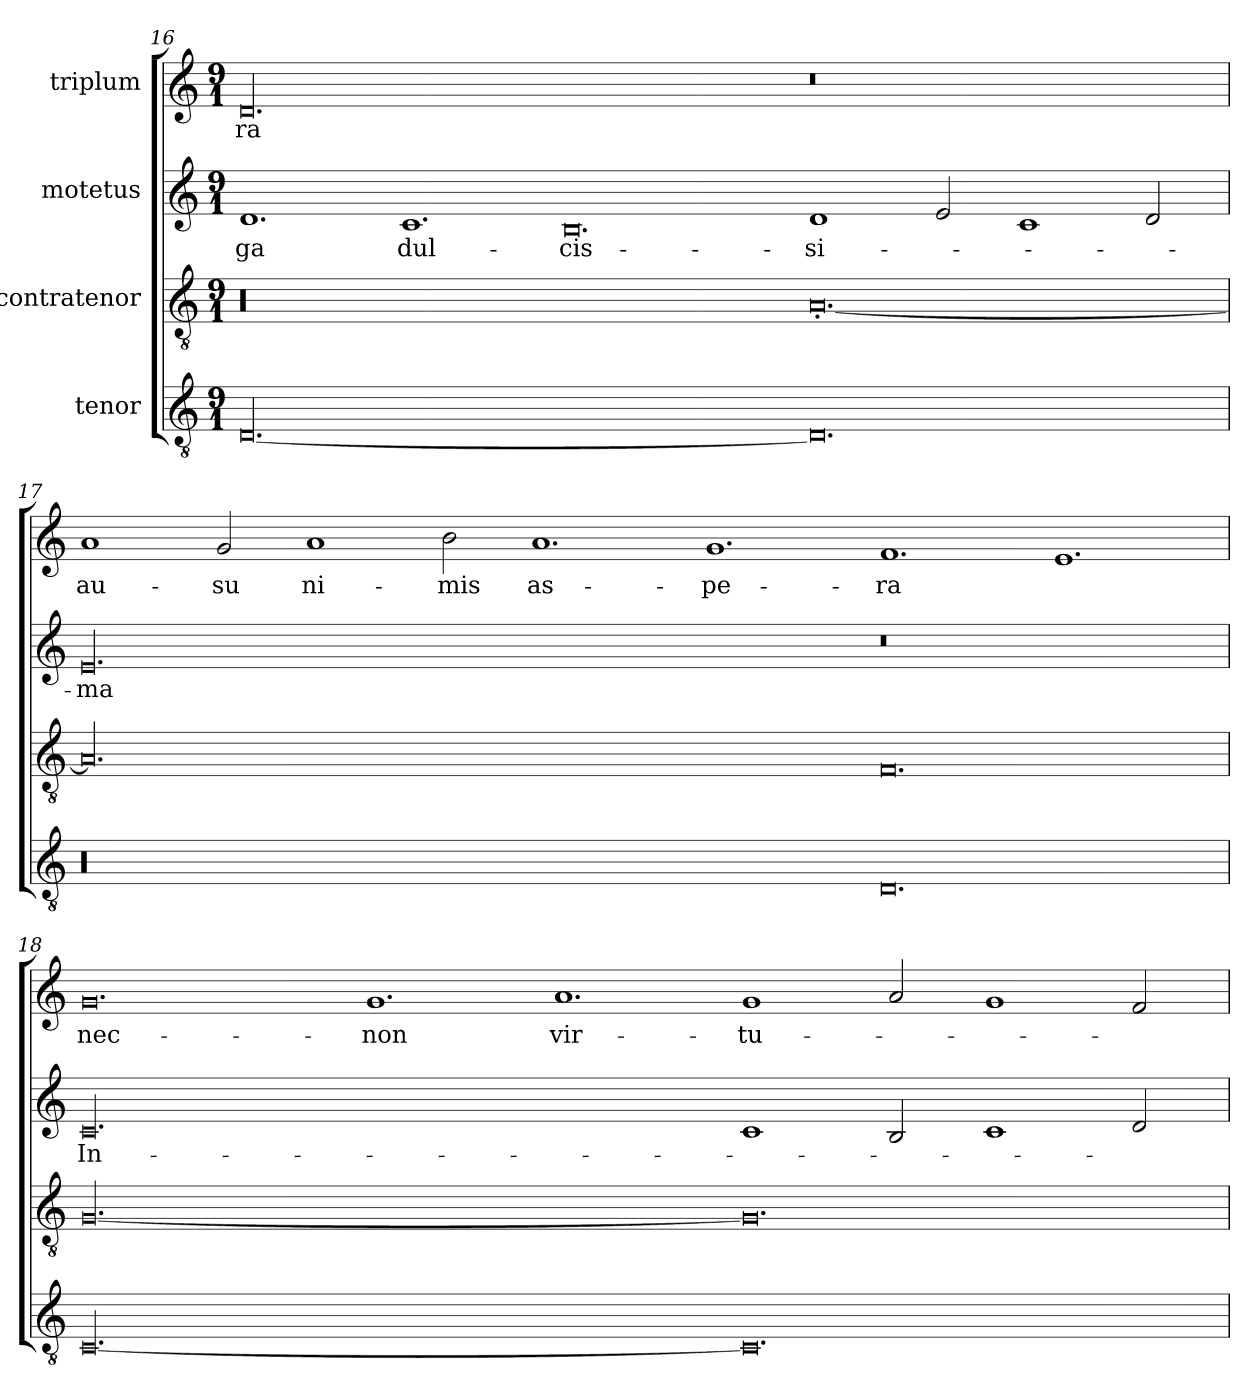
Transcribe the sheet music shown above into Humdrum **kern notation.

**kern	**kern	**kern	**text	**kern	**text
*part4	*part3	*part2	*part2	*part1	*part1
*staff4	*staff3	*staff2	*staff2	*staff1	*staff1
*I"tenor	*I"contratenor	*I"motetus	*	*I"triplum	*
*clefGv2	*clefGv2	*clefG2	*	*clefG2	*
*k[]	*k[]	*k[]	*	*k[]	*
*C:	*C:	*C:	*	*C:	*
*M9/1	*M9/1	*M9/1	*	*M9/1	*
=16	=16	=16	=16	=16	=16
[00.D/	00.r	1.d/	-ga	00.d/	-ra
.	.	1.c/	dul-	.	.
.	.	0.B/	-cis-	.	.
0.D/]	[0.A'/	1d/	-si-	0.r	.
.	.	2e/	.	.	.
.	.	1c/	.	.	.
.	.	2d/	.	.	.
!!LO:LB:g=z
=17	=17	=17	=17	=17	=17
00.r	00.A/]	00.e/	-ma	1a/	au-
.	.	.	.	2g/	-su
.	.	.	.	1a/	ni-
.	.	.	.	2b\	-mis
.	.	.	.	1.a/	as-
.	.	.	.	1.g/	-pe-
0.D/	0.F/	0.r	.	1.f/	-ra
.	.	.	.	1.e/	.
=18	=18	=18	=18	=18	=18
[00.C/	[00.G/	00.c/	In-	0.g/	nec-
.	.	.	.	1.g/	-non
.	.	.	.	1.a/	vir-
0.C/]	0.G/]	1c/	.	1g/	-tu-
.	.	2B/	.	2a/	.
.	.	1c/	.	1g/	.
.	.	2d/	.	2f/	.
=	=	=	=	=	=
*-	*-	*-	*-	*-	*-
